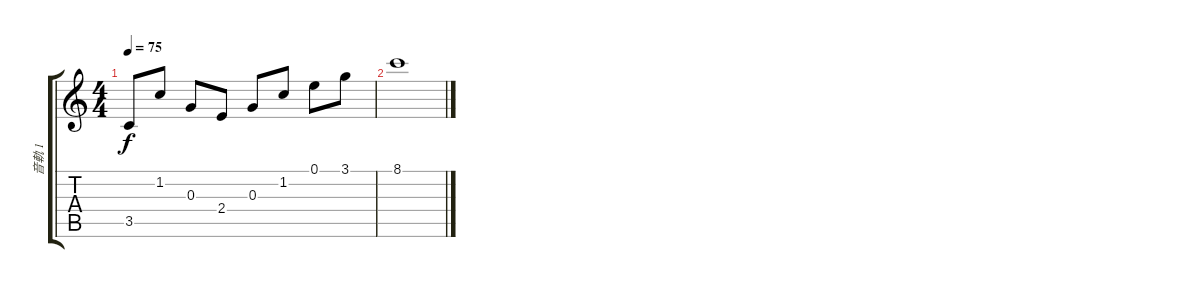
\track ("音軌 1" "音軌 1") {instrument acousticguitarnylon}
\staff {score tabs}
\tuning (E4 B3 G3 D3 A2 E2) {hide}
\ts (4 4)
\tempo 75
\clef g2
\ks c
3.5.8{dy f} 1.2.8 0.3.8 2.4.8 0.3.8 1.2.8 0.1.8 3.1.8 |
8.1.1
